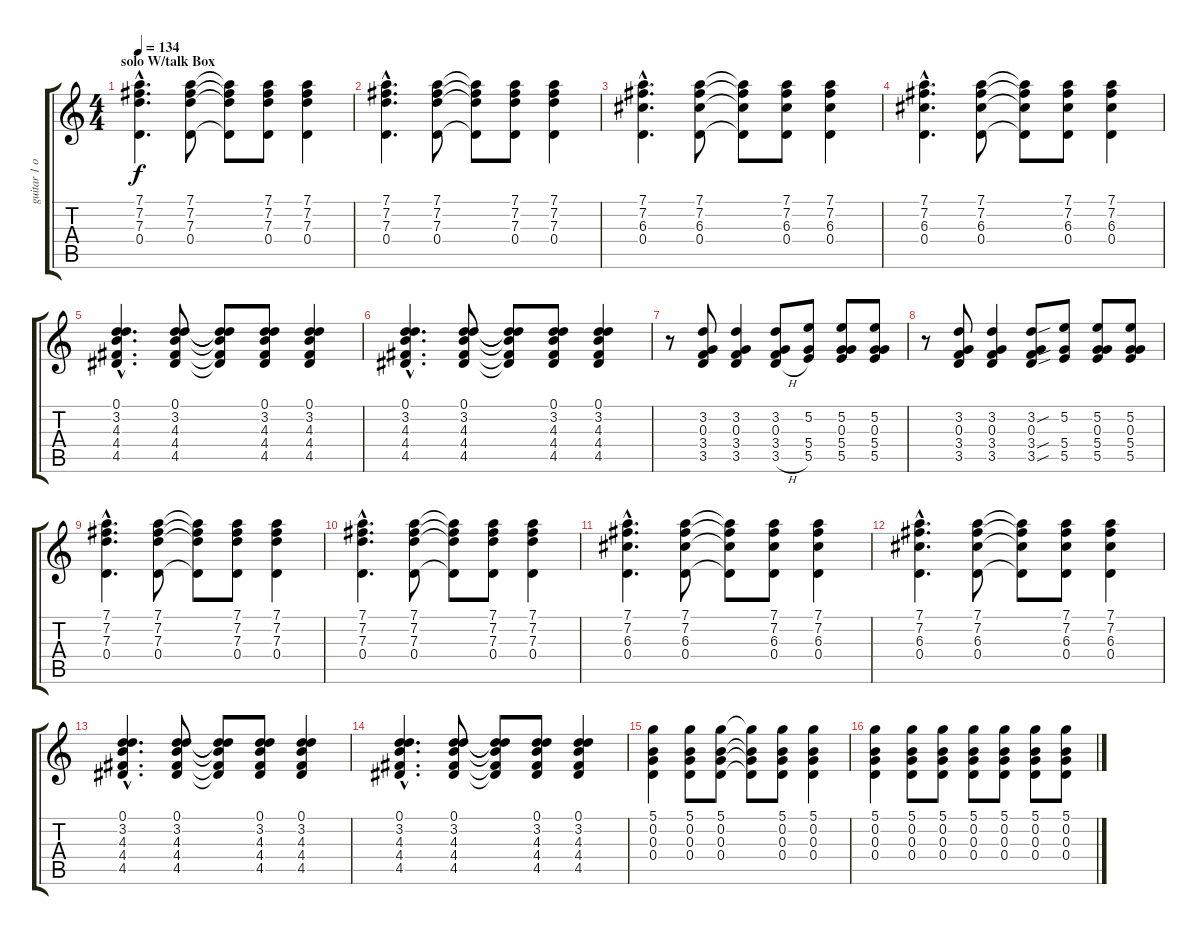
\track ("guitar 1 open G" "guitar 1 o") {instrument electricguitarjazz}
\staff {score tabs}
\tuning (D4 B3 G3 D3 B2 G2) {hide}
\ts (4 4)
\section ("" "solo W/talk Box")
\tempo 134
\clef g2
\ks c
(7.1{hac} 7.2{hac} 7.3{hac} 0.4{hac}).4{d dy f} (7.1 7.2 7.3 0.4).8 (7.1{t} 7.2{t} 7.3{t} 0.4{t}).8 (7.1 7.2 7.3 0.4).8 (7.1 7.2 7.3 0.4).4 |
(7.1{hac} 7.2{hac} 7.3{hac} 0.4{hac}).4{d} (7.1 7.2 7.3 0.4).8 (7.1{t} 7.2{t} 7.3{t} 0.4{t}).8 (7.1 7.2 7.3 0.4).8 (7.1 7.2 7.3 0.4).4 |
(7.1{hac} 7.2{hac} 6.3{hac} 0.4{hac}).4{d} (7.1 7.2 6.3 0.4).8 (7.1{t} 7.2{t} 6.3{t} 0.4{t}).8 (7.1 7.2 6.3 0.4).8 (7.1 7.2 6.3 0.4).4 |
(7.1{hac} 7.2{hac} 6.3{hac} 0.4{hac}).4{d} (7.1 7.2 6.3 0.4).8 (7.1{t} 7.2{t} 6.3{t} 0.4{t}).8 (7.1 7.2 6.3 0.4).8 (7.1 7.2 6.3 0.4).4 |
(0.1{hac} 3.2{hac} 4.3{hac} 4.4{hac} 4.5{hac}).4{d} (0.1 3.2 4.3 4.4 4.5).8 (0.1{t} 3.2{t} 4.3{t} 4.4{t} 4.5{t}).8 (0.1 3.2 4.3 4.4 4.5).8 (0.1 3.2 4.3 4.4 4.5).4 |
(0.1{hac} 3.2{hac} 4.3{hac} 4.4{hac} 4.5{hac}).4{d} (0.1 3.2 4.3 4.4 4.5).8 (0.1{t} 3.2{t} 4.3{t} 4.4{t} 4.5{t}).8 (0.1 3.2 4.3 4.4 4.5).8 (0.1 3.2 4.3 4.4 4.5).4 |
r.8 (3.2 0.3 3.4 3.5).8 (3.2 0.3 3.4 3.5).4 (3.2 0.3 3.4 3.5{h}).8 (5.2 5.4 5.5).8 (5.2 0.3 5.4 5.5).8 (5.2 0.3 5.4 5.5).8 |
r.8 (3.2 0.3 3.4 3.5).8 (3.2 0.3 3.4 3.5).4 (3.2{sou} 0.3 3.4{sou} 3.5{sou}).8 (5.2 5.4 5.5).8 (5.2 0.3 5.4 5.5).8 (5.2 0.3 5.4 5.5).8 |
(7.1{hac} 7.2{hac} 7.3{hac} 0.4{hac}).4{d} (7.1 7.2 7.3 0.4).8 (7.1{t} 7.2{t} 7.3{t} 0.4{t}).8 (7.1 7.2 7.3 0.4).8 (7.1 7.2 7.3 0.4).4 |
(7.1{hac} 7.2{hac} 7.3{hac} 0.4{hac}).4{d} (7.1 7.2 7.3 0.4).8 (7.1{t} 7.2{t} 7.3{t} 0.4{t}).8 (7.1 7.2 7.3 0.4).8 (7.1 7.2 7.3 0.4).4 |
(7.1{hac} 7.2{hac} 6.3{hac} 0.4{hac}).4{d} (7.1 7.2 6.3 0.4).8 (7.1{t} 7.2{t} 6.3{t} 0.4{t}).8 (7.1 7.2 6.3 0.4).8 (7.1 7.2 6.3 0.4).4 |
(7.1{hac} 7.2{hac} 6.3{hac} 0.4{hac}).4{d} (7.1 7.2 6.3 0.4).8 (7.1{t} 7.2{t} 6.3{t} 0.4{t}).8 (7.1 7.2 6.3 0.4).8 (7.1 7.2 6.3 0.4).4 |
(0.1{hac} 3.2{hac} 4.3{hac} 4.4{hac} 4.5{hac}).4{d} (0.1 3.2 4.3 4.4 4.5).8 (0.1{t} 3.2{t} 4.3{t} 4.4{t} 4.5{t}).8 (0.1 3.2 4.3 4.4 4.5).8 (0.1 3.2 4.3 4.4 4.5).4 |
(0.1{hac} 3.2{hac} 4.3{hac} 4.4{hac} 4.5{hac}).4{d} (0.1 3.2 4.3 4.4 4.5).8 (0.1{t} 3.2{t} 4.3{t} 4.4{t} 4.5{t}).8 (0.1 3.2 4.3 4.4 4.5).8 (0.1 3.2 4.3 4.4 4.5).4 |
(5.1 0.2 0.3 0.4).4 (5.1 0.2 0.3 0.4).8 (5.1 0.2 0.3 0.4).8 (5.1{t} 0.2{t} 0.3{t} 0.4{t}).8 (5.1 0.2 0.3 0.4).8 (5.1 0.2 0.3 0.4).4 |
(5.1 0.2 0.3 0.4).4 (5.1 0.2 0.3 0.4).8 (5.1 0.2 0.3 0.4).8 (5.1 0.2 0.3 0.4).8 (5.1 0.2 0.3 0.4).8 (5.1 0.2 0.3 0.4).8 (5.1 0.2 0.3 0.4).8
